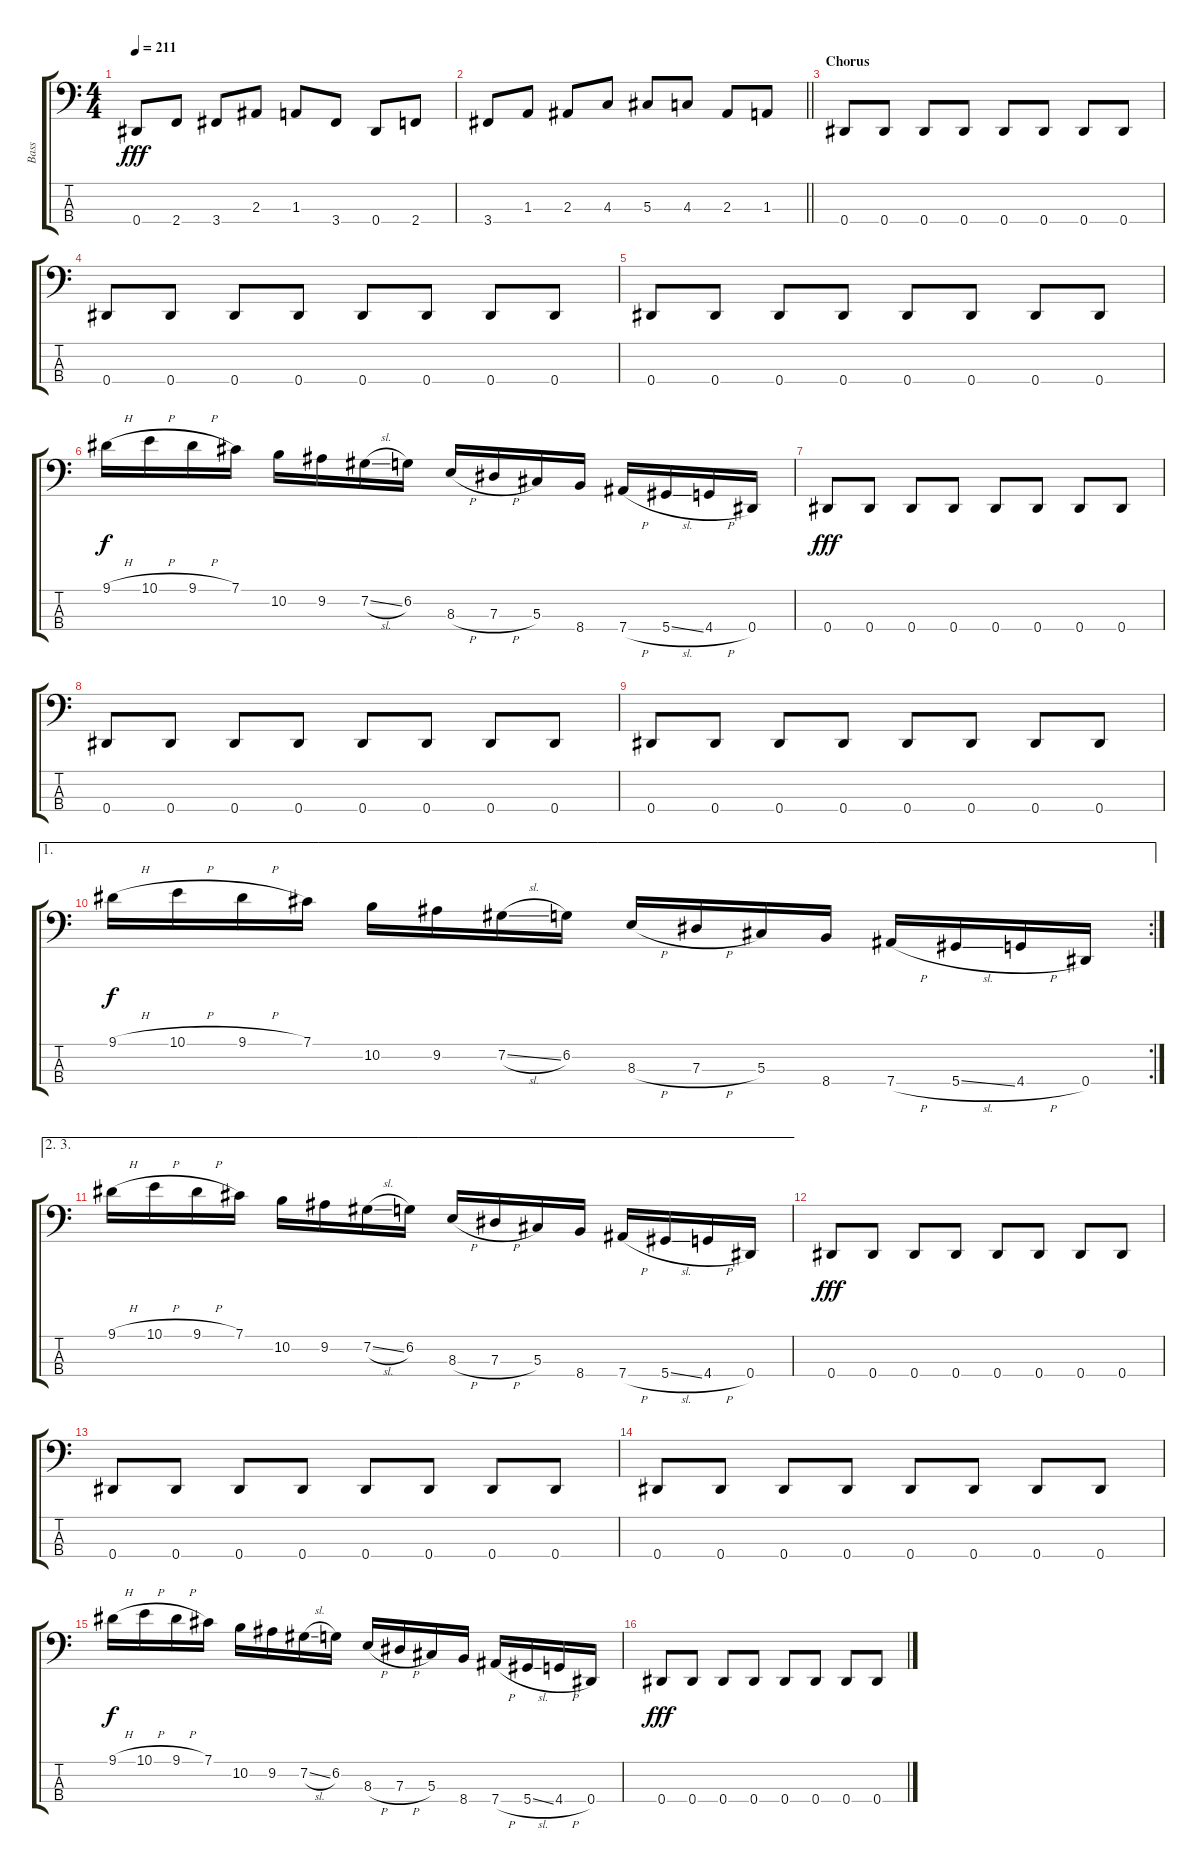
\track ("Bass" "Bass") {instrument electricbasspick}
\staff {score tabs}
\tuning (Gb2 Db2 Ab1 Eb1) {hide}
\ts (4 4)
\tempo 211
\clef f4
\ks c
0.4.8{dy fff} 2.4.8 3.4.8 2.3.8 1.3.8 3.4.8 0.4.8 2.4.8 |
\barLineRight lightlight
3.4.8 1.3.8 2.3.8 4.3.8 5.3.8 4.3.8 2.3.8 1.3.8 |
\section ("" "Chorus")
0.4.8 0.4.8 0.4.8 0.4.8 0.4.8 0.4.8 0.4.8 0.4.8 |
0.4.8 0.4.8 0.4.8 0.4.8 0.4.8 0.4.8 0.4.8 0.4.8 |
0.4.8 0.4.8 0.4.8 0.4.8 0.4.8 0.4.8 0.4.8 0.4.8 |
9.1{h}.16{dy f} 10.1{h}.16 9.1{h}.16 7.1.16 10.2.16 9.2.16 7.2{sl}.16 6.2.16 8.3{h}.16 7.3{h}.16 5.3.16 8.4.16 7.4{h}.16 5.4{sl}.16 4.4{h}.16 0.4.16 |
0.4.8{dy fff} 0.4.8 0.4.8 0.4.8 0.4.8 0.4.8 0.4.8 0.4.8 |
0.4.8 0.4.8 0.4.8 0.4.8 0.4.8 0.4.8 0.4.8 0.4.8 |
0.4.8 0.4.8 0.4.8 0.4.8 0.4.8 0.4.8 0.4.8 0.4.8 |
\ae 1
\rc 2
9.1{h}.16{dy f} 10.1{h}.16 9.1{h}.16 7.1.16 10.2.16 9.2.16 7.2{sl}.16 6.2.16 8.3{h}.16 7.3{h}.16 5.3.16 8.4.16 7.4{h}.16 5.4{sl}.16 4.4{h}.16 0.4.16 |
\ae (2 3)
9.1{h}.16 10.1{h}.16 9.1{h}.16 7.1.16 10.2.16 9.2.16 7.2{sl}.16 6.2.16 8.3{h}.16 7.3{h}.16 5.3.16 8.4.16 7.4{h}.16 5.4{sl}.16 4.4{h}.16 0.4.16 |
0.4.8{dy fff} 0.4.8 0.4.8 0.4.8 0.4.8 0.4.8 0.4.8 0.4.8 |
0.4.8 0.4.8 0.4.8 0.4.8 0.4.8 0.4.8 0.4.8 0.4.8 |
0.4.8 0.4.8 0.4.8 0.4.8 0.4.8 0.4.8 0.4.8 0.4.8 |
9.1{h}.16{dy f} 10.1{h}.16 9.1{h}.16 7.1.16 10.2.16 9.2.16 7.2{sl}.16 6.2.16 8.3{h}.16 7.3{h}.16 5.3.16 8.4.16 7.4{h}.16 5.4{sl}.16 4.4{h}.16 0.4.16 |
0.4.8{dy fff} 0.4.8 0.4.8 0.4.8 0.4.8 0.4.8 0.4.8 0.4.8
